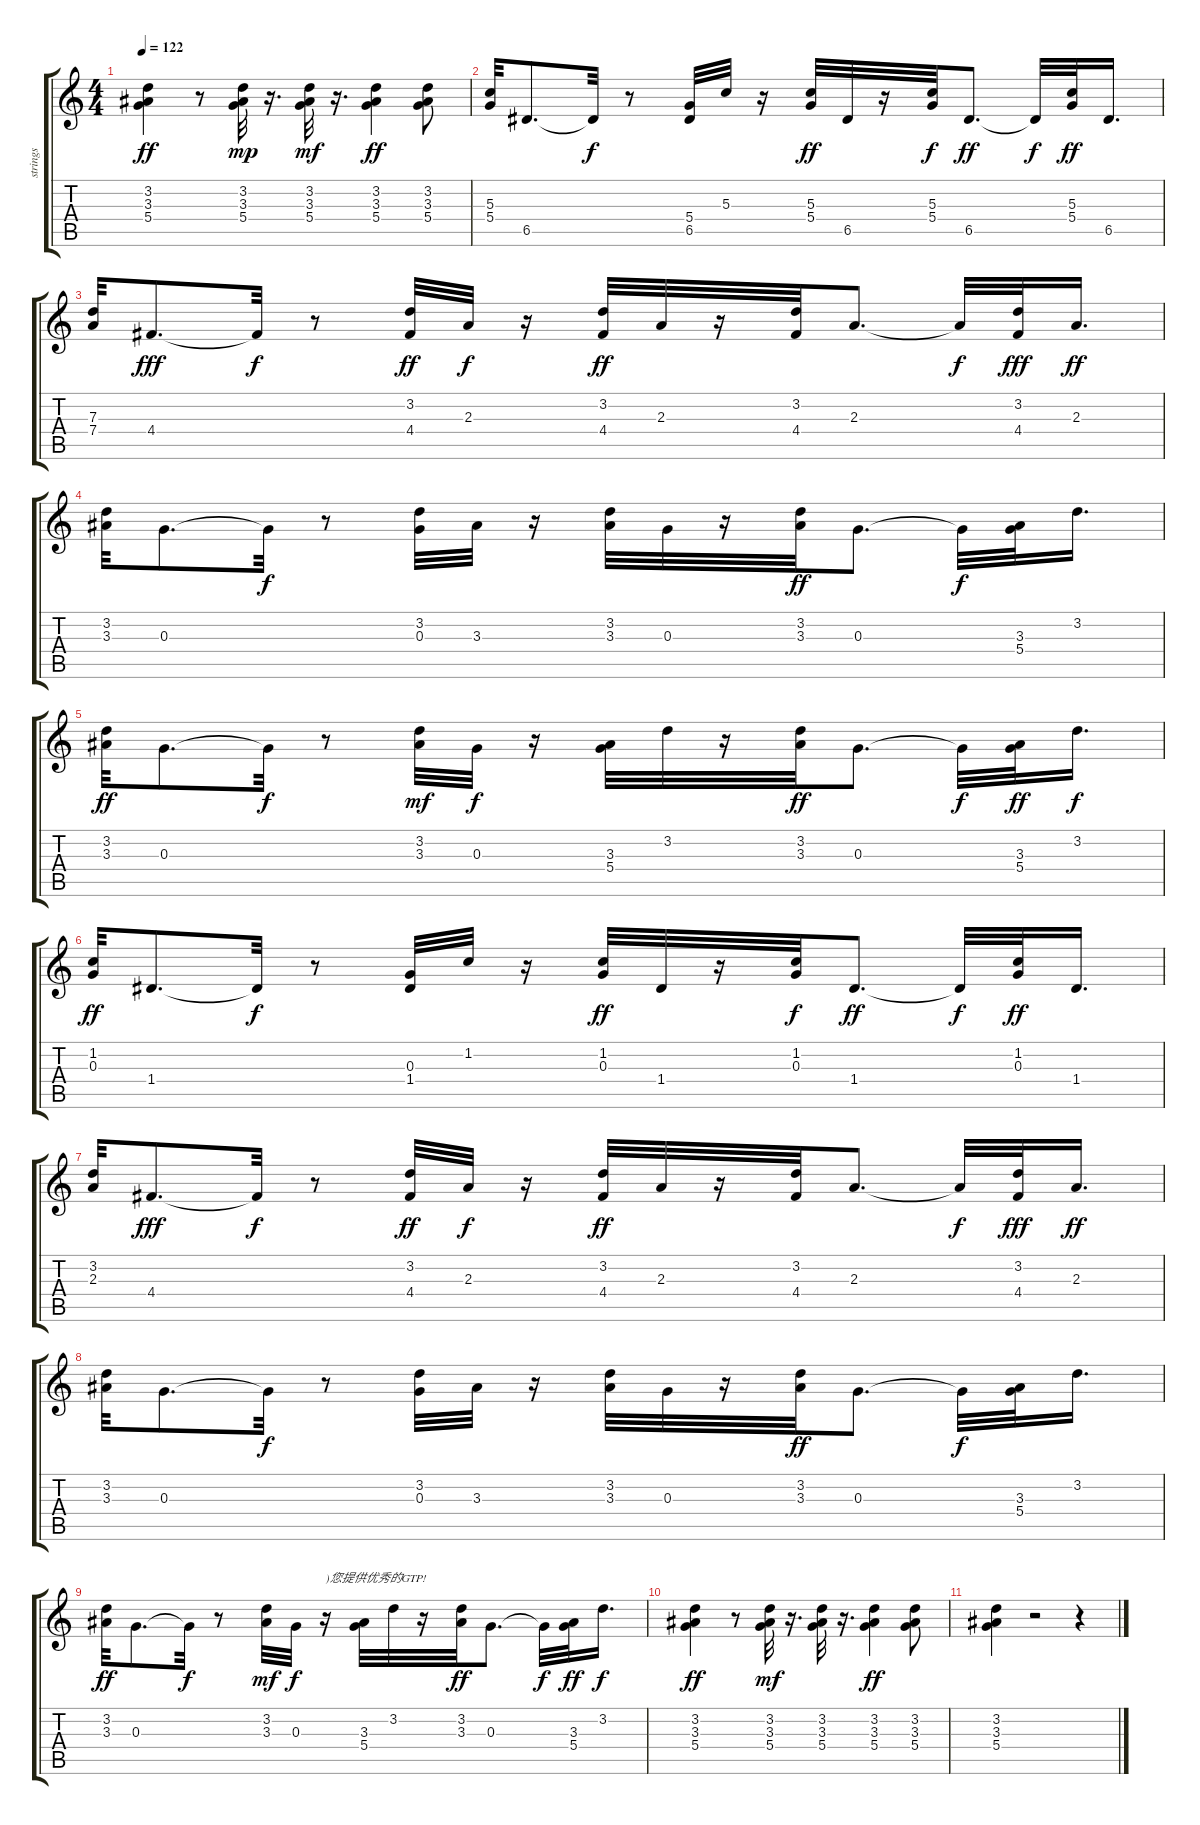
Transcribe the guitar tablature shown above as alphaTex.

\track ("strings" "strings") {instrument overdrivenguitar}
\staff {score tabs}
\tuning (E4 B3 G3 D3 A2 E2) {hide}
\ts (4 4)
\tempo 122
\clef g2
\ks c
(3.2 3.3 5.4).4{dy ff} r.8 (3.2 3.3 5.4).32{dy mp} r.16{d} (3.2 3.3 5.4).32{dy mf} r.16{d} (3.2 3.3 5.4).4{dy ff} (3.2 3.3 5.4).8 |
(5.3 5.4).32 6.5.8{d} 6.5{t}.32{dy f} r.8 (5.4 6.5).32 5.3.32 r.16 (5.3 5.4).32{dy ff} 6.5.32 r.16 (5.3 5.4).32{dy f} 6.5.8{d dy ff} 6.5{t}.32{dy f} (5.3 5.4).32{dy ff} 6.5.16{d} |
(7.3 7.4).32 4.4.8{d dy fff} 4.4{t}.32{dy f} r.8 (3.2 4.4).32{dy ff} 2.3.32{dy f} r.16 (3.2 4.4).32{dy ff} 2.3.32 r.16 (3.2 4.4).32 2.3.8{d} 2.3{t}.32{dy f} (3.2 4.4).32{dy fff} 2.3.16{d dy ff} |
(3.2 3.3).32 0.3.8{d} 0.3{t}.32{dy f} r.8 (3.2 0.3).32 3.3.32 r.16 (3.2 3.3).32 0.3.32 r.16 (3.2 3.3).32{dy ff} 0.3.8{d} 0.3{t}.32{dy f} (3.3 5.4).32 3.2.16{d} |
(3.2 3.3).32{dy ff} 0.3.8{d} 0.3{t}.32{dy f} r.8 (3.2 3.3).32{dy mf} 0.3.32{dy f} r.16 (3.3 5.4).32 3.2.32 r.16 (3.2 3.3).32{dy ff} 0.3.8{d} 0.3{t}.32{dy f} (3.3 5.4).32{dy ff} 3.2.16{d dy f} |
(1.2 0.3).32{dy ff} 1.4.8{d} 1.4{t}.32{dy f} r.8 (0.3 1.4).32 1.2.32 r.16 (1.2 0.3).32{dy ff} 1.4.32 r.16 (1.2 0.3).32{dy f} 1.4.8{d dy ff} 1.4{t}.32{dy f} (1.2 0.3).32{dy ff} 1.4.16{d} |
(3.2 2.3).32 4.4.8{d dy fff} 4.4{t}.32{dy f} r.8 (3.2 4.4).32{dy ff} 2.3.32{dy f} r.16 (3.2 4.4).32{dy ff} 2.3.32 r.16 (3.2 4.4).32 2.3.8{d} 2.3{t}.32{dy f} (3.2 4.4).32{dy fff} 2.3.16{d dy ff} |
(3.2 3.3).32 0.3.8{d} 0.3{t}.32{dy f} r.8 (3.2 0.3).32 3.3.32 r.16 (3.2 3.3).32 0.3.32 r.16 (3.2 3.3).32{dy ff} 0.3.8{d} 0.3{t}.32{dy f} (3.3 5.4).32 3.2.16{d} |
(3.2 3.3).32{dy ff} 0.3.8{d} 0.3{t}.32{dy f} r.8 (3.2 3.3).32{dy mf} 0.3.32{dy f} r.16{txt ")您提供优秀的GTP!"} (3.3 5.4).32 3.2.32 r.16 (3.2 3.3).32{dy ff} 0.3.8{d} 0.3{t}.32{dy f} (3.3 5.4).32{dy ff} 3.2.16{d dy f} |
(3.2 3.3 5.4).4{dy ff} r.8 (3.2 3.3 5.4).32{dy mf} r.16{d} (3.2 3.3 5.4).32 r.16{d} (3.2 3.3 5.4).4{dy ff} (3.2 3.3 5.4).8 |
(3.2 3.3 5.4).4 r.2 r.4
